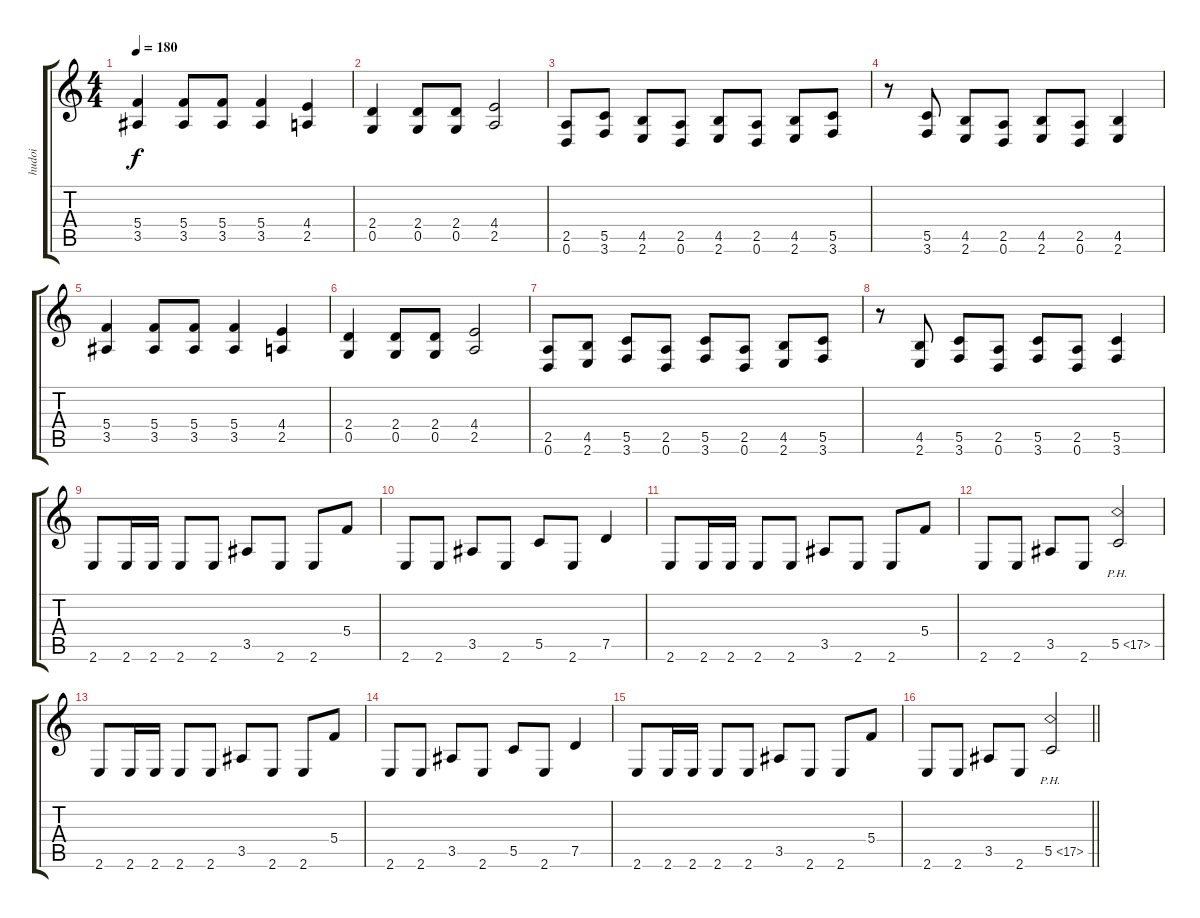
\track ("hudoi" "hudoi") {instrument overdrivenguitar}
\staff {score tabs}
\tuning (D4 A3 F3 C3 G2 D2) {hide}
\ts (4 4)
\tempo 180
\clef g2
\ks c
(5.4 3.5).4{dy f} (5.4 3.5).8 (5.4 3.5).8 (5.4 3.5).4 (4.4 2.5).4 |
(2.4 0.5).4 (2.4 0.5).8 (2.4 0.5).8 (4.4 2.5).2 |
(2.5 0.6).8 (5.5 3.6).8 (4.5 2.6).8 (2.5 0.6).8 (4.5 2.6).8 (2.5 0.6).8 (4.5 2.6).8 (5.5 3.6).8 |
r.8 (5.5 3.6).8 (4.5 2.6).8 (2.5 0.6).8 (4.5 2.6).8 (2.5 0.6).8 (4.5 2.6).4 |
(5.4 3.5).4 (5.4 3.5).8 (5.4 3.5).8 (5.4 3.5).4 (4.4 2.5).4 |
(2.4 0.5).4 (2.4 0.5).8 (2.4 0.5).8 (4.4 2.5).2 |
(2.5 0.6).8 (4.5 2.6).8 (5.5 3.6).8 (2.5 0.6).8 (5.5 3.6).8 (2.5 0.6).8 (4.5 2.6).8 (5.5 3.6).8 |
r.8 (4.5 2.6).8 (5.5 3.6).8 (2.5 0.6).8 (5.5 3.6).8 (2.5 0.6).8 (5.5 3.6).4 |
2.6.8 2.6.16 2.6.16 2.6.8 2.6.8 3.5.8 2.6.8 2.6.8 5.4.8 |
2.6.8 2.6.8 3.5.8 2.6.8 5.5.8 2.6.8 7.5.4 |
2.6.8 2.6.16 2.6.16 2.6.8 2.6.8 3.5.8 2.6.8 2.6.8 5.4.8 |
2.6.8 2.6.8 3.5.8 2.6.8 5.5{ph 12}.2 |
2.6.8 2.6.16 2.6.16 2.6.8 2.6.8 3.5.8 2.6.8 2.6.8 5.4.8 |
2.6.8 2.6.8 3.5.8 2.6.8 5.5.8 2.6.8 7.5.4 |
2.6.8 2.6.16 2.6.16 2.6.8 2.6.8 3.5.8 2.6.8 2.6.8 5.4.8 |
\barLineRight lightlight
2.6.8 2.6.8 3.5.8 2.6.8 5.5{ph 12}.2
